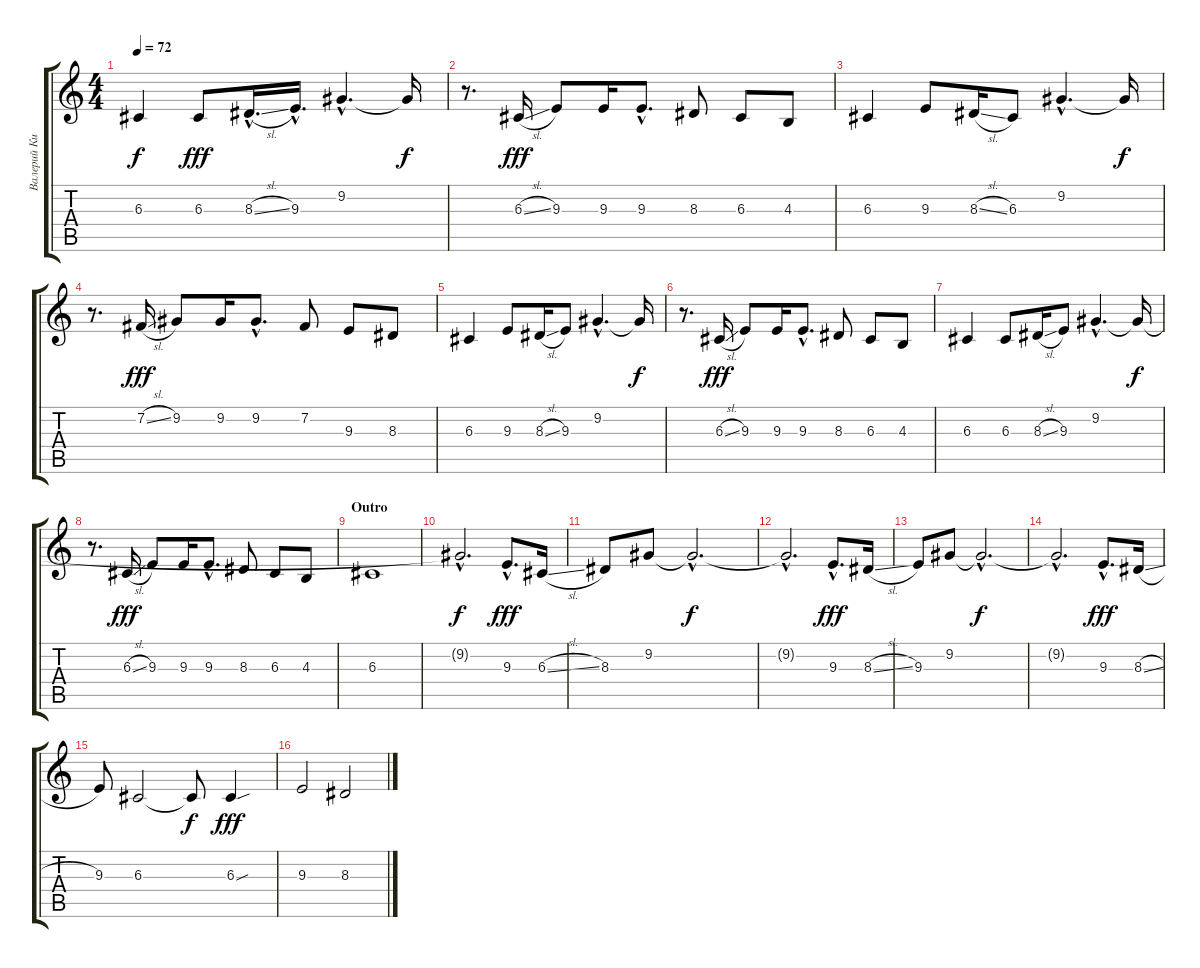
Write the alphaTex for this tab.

\track ("Валерий Кипелов (Vocal)" "Валерий Ки") {instrument flute}
\staff {score tabs}
\tuning (E4 B3 G3 D3 A2 E2) {hide}
\ts (4 4)
\section ("" "")
\tempo 72
\clef g2
\ks c
6.3.4{dy f} 6.3.8{dy fff} 8.3{sl hac}.16{d} 9.3{hac}.16{d} 9.2{hac}.4{d} 9.2{t}.16{dy f} |
r.8{d} 6.3{sl}.16{dy fff} 9.3.8 9.3.16 9.3{hac}.8{d} 8.3.8 6.3.8 4.3.8 |
6.3.4 9.3.8 8.3{sl}.16 6.3.8 9.2{hac}.4{d} 9.2{t}.16{dy f} |
r.8{d} 7.2{sl}.16{dy fff} 9.2.8 9.2.16 9.2{hac}.8{d} 7.2.8 9.3.8 8.3.8 |
6.3.4 9.3.8 8.3{sl}.16 9.3.8 9.2{hac}.4{d} 9.2{t}.16{dy f} |
r.8{d} 6.3{sl}.16{dy fff} 9.3.8 9.3.16 9.3{hac}.8{d} 8.3.8 6.3.8 4.3.8 |
6.3.4 6.3.8 8.3{sl}.16 9.3.8 9.2{hac}.4{d} 9.2{t}.16{dy f} |
r.8{d} 6.3{sl}.16{dy fff} 9.3.8 9.3.16 9.3{hac}.8{d} 8.3.8 6.3.8 4.3.8 |
\section ("" "Outro")
6.3.1 |
9.2{hac t}.2{d dy f} 9.3{hac}.8{d dy fff} 6.3{sl}.16 |
8.3.8 9.2.8 9.2{hac t}.2{d dy f} |
9.2{hac t}.2{d} 9.3{hac}.8{d dy fff} 8.3{sl}.16 |
9.3.8 9.2.8 9.2{hac t}.2{d dy f} |
9.2{hac t}.2{d} 9.3{hac}.8{d dy fff} 8.3{sl}.16 |
9.3.8 6.3.2 6.3{t}.8{dy f} 6.3{sou}.4{dy fff} |
9.3.2 8.3.2
